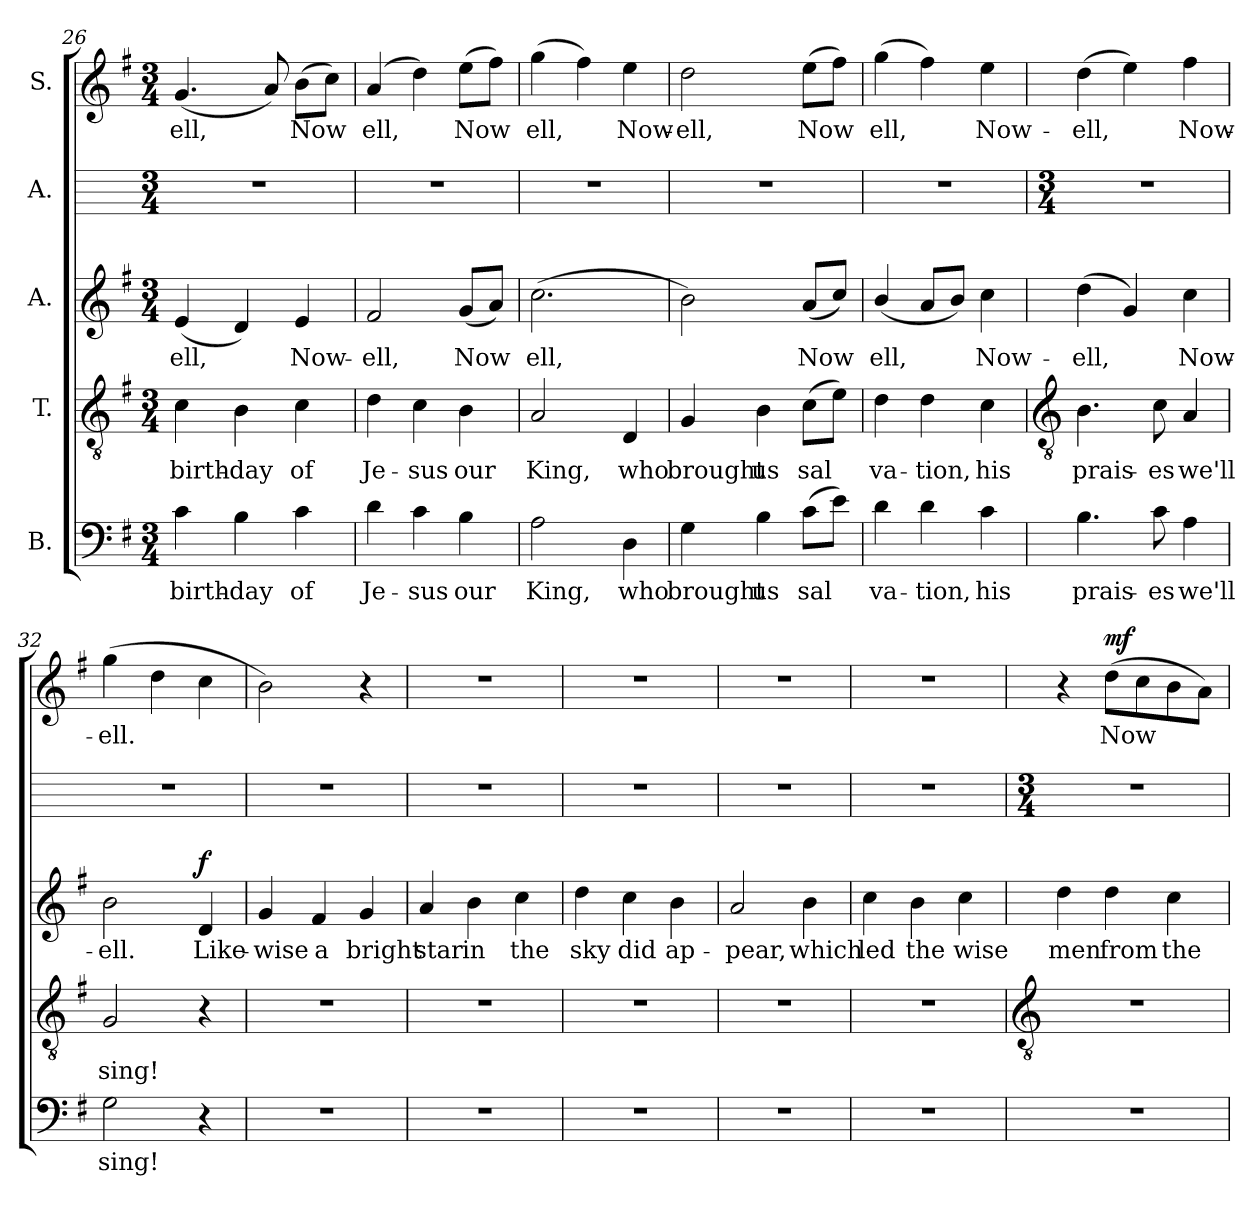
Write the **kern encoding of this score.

**kern	**text	**kern	**text	**kern	**text	**dynam	**kern	**kern	**text	**dynam
*part5	*part5	*part4	*part4	*part3	*part3	*part3	*part2	*part1	*part1	*part1
*staff5	*staff5	*staff4	*staff4	*staff3	*staff3	*staff3	*staff2	*staff1	*staff1	*staff1
*I"B.	*	*I"T.	*	*I"A.	*	*	*I"A.	*I"S.	*	*
!!LO:LB:g=z
*clefF4	*	*clefGv2	*	*clefG2	*	*	*	*clefG2	*	*
*k[f#]	*	*k[f#]	*	*k[f#]	*	*	*	*k[f#]	*	*
*G:	*	*G:	*	*G:	*	*	*	*G:	*	*
*M3/4	*	*M3/4	*	*M3/4	*	*	*M3/4	*M3/4	*	*
=26	=26	=26	=26	=26	=26	=26	=26	=26	=26	=26
!	!LO:LY:b	!	!LO:LY:b	!	!LO:LY:b	!	!	!	!LO:LY:b	!
4c	birth-	4c	birth-	(<4e	-ell,	.	2.r	(<4.g	ell,	.
!	!LO:LY:b	!	!LO:LY:b	!	!	!	!	!	!	!
4B	-day	4B	-day	4d)	.	.	.	.	.	.
.	.	.	.	.	.	.	.	8a)	.	.
!	!LO:LY:b	!	!LO:LY:b	!	!LO:LY:b	!	!	!	!LO:LY:b	!
4c	of	4c	of	4e	Now-	.	.	(>8bL	Now	.
.	.	.	.	.	.	.	.	8ccJ)	.	.
=27	=27	=27	=27	=27	=27	=27	=27	=27	=27	=27
!	!LO:LY:b	!	!LO:LY:b	!	!LO:LY:b	!	!	!	!LO:LY:b	!
4d	Je-	4d	Je-	2f#	-ell,	.	2.r	(>4a	ell,	.
!	!LO:LY:b	!	!LO:LY:b	!	!	!	!	!	!	!
4c	-sus	4c	-sus	.	.	.	.	4dd)	.	.
!	!LO:LY:b	!	!LO:LY:b	!	!LO:LY:b	!	!	!	!LO:LY:b	!
4B	our	4B	our	(<8gL	Now	.	.	(>8eeL	Now	.
.	.	.	.	8aJ)	.	.	.	8ff#J)	.	.
=28	=28	=28	=28	=28	=28	=28	=28	=28	=28	=28
!	!LO:LY:b	!	!LO:LY:b	!	!LO:LY:b	!	!	!	!LO:LY:b	!
2A	King,	2A	King,	(>2.cc	ell,	.	2.r	(>4gg	ell,	.
.	.	.	.	.	.	.	.	4ff#)	.	.
!	!LO:LY:b	!	!LO:LY:b	!	!	!	!	!	!LO:LY:b	!
4D	who	4D	who	.	.	.	.	4ee	Now-	.
=29	=29	=29	=29	=29	=29	=29	=29	=29	=29	=29
!	!LO:LY:b	!	!LO:LY:b	!	!	!	!	!	!LO:LY:b	!
4G	brought	4G	brought	2b)	.	.	2.r	2dd	-ell,	.
!	!LO:LY:b	!	!LO:LY:b	!	!	!	!	!	!	!
4B	us	4B	us	.	.	.	.	.	.	.
!	!LO:LY:b	!	!LO:LY:b	!	!LO:LY:b	!	!	!	!LO:LY:b	!
(>8cL	sal	(>8cL	sal	(<8a/L	Now	.	.	(>8eeL	Now	.
8eJ)	.	8eJ)	.	8cc/J)	.	.	.	8ff#J)	.	.
=30	=30	=30	=30	=30	=30	=30	=30	=30	=30	=30
!	!LO:LY:b	!	!LO:LY:b	!	!LO:LY:b	!	!	!	!LO:LY:b	!
4d	va-	4d	va-	(<4b/	ell,	.	2.r	(>4gg	ell,	.
!	!LO:LY:b	!	!LO:LY:b	!	!	!	!	!	!	!
4d	-tion,	4d	-tion,	8aL	.	.	.	4ff#)	.	.
.	.	.	.	8bJ)	.	.	.	.	.	.
!	!LO:LY:b	!	!LO:LY:b	!	!LO:LY:b	!	!	!	!LO:LY:b	!
4c	his	4c	his	4cc	Now-	.	.	4ee	Now-	.
!!LO:LB:g=z
=31	=31	=31	=31	=31	=31	=31	=31	=31	=31	=31
*	*	*clefGv2	*	*	*	*	*	*	*	*
*	*	*	*	*	*	*	*M3/4	*	*	*
!	!LO:LY:b	!	!LO:LY:b	!	!LO:LY:b	!	!	!	!LO:LY:b	!
4.B	prais-	4.B	prais-	(>4dd	-ell,	.	2.r	(>4dd	-ell,	.
.	.	.	.	4g)	.	.	.	4ee)	.	.
!	!LO:LY:b	!	!LO:LY:b	!	!	!	!	!	!	!
8c	-es	8c	-es	.	.	.	.	.	.	.
!	!LO:LY:b	!	!LO:LY:b	!	!LO:LY:b	!	!	!	!LO:LY:b	!
4A	we'll	4A	we'll	4cc	Now-	.	.	4ff#	Now-	.
=32	=32	=32	=32	=32	=32	=32	=32	=32	=32	=32
!	!LO:LY:b	!	!LO:LY:b	!	!LO:LY:b	!	!	!	!LO:LY:b	!
2G	sing!	2G	sing!	2b	-ell.	.	2.r	(>4gg	-ell.	.
.	.	.	.	.	.	.	.	4dd	.	.
!	!	!	!	!	!LO:LY:b	!LO:DY:a	!	!	!	!
4r	.	4r	.	4d	Like-	f	.	4cc	.	.
=33	=33	=33	=33	=33	=33	=33	=33	=33	=33	=33
!LO:N:vis=1	!	!LO:N:vis=1	!	!	!LO:LY:b	!	!	!	!	!
2.r	.	2.r	.	4g	-wise	.	2.r	2b)	.	.
!	!	!	!	!	!LO:LY:b	!	!	!	!	!
.	.	.	.	4f#	a	.	.	.	.	.
!	!	!	!	!	!LO:LY:b	!	!	!	!	!
.	.	.	.	4g	bright	.	.	4r	.	.
=34	=34	=34	=34	=34	=34	=34	=34	=34	=34	=34
!LO:N:vis=1	!	!LO:N:vis=1	!	!	!LO:LY:b	!	!	!LO:N:vis=1	!	!
2.r	.	2.r	.	4a	star	.	2.r	2.r	.	.
!	!	!	!	!	!LO:LY:b	!	!	!	!	!
.	.	.	.	4b	in	.	.	.	.	.
!	!	!	!	!	!LO:LY:b	!	!	!	!	!
.	.	.	.	4cc	the	.	.	.	.	.
=35	=35	=35	=35	=35	=35	=35	=35	=35	=35	=35
!LO:N:vis=1	!	!LO:N:vis=1	!	!	!LO:LY:b	!	!	!LO:N:vis=1	!	!
2.r	.	2.r	.	4dd	sky	.	2.r	2.r	.	.
!	!	!	!	!	!LO:LY:b	!	!	!	!	!
.	.	.	.	4cc	did	.	.	.	.	.
!	!	!	!	!	!LO:LY:b	!	!	!	!	!
.	.	.	.	4b	ap-	.	.	.	.	.
=36	=36	=36	=36	=36	=36	=36	=36	=36	=36	=36
!LO:N:vis=1	!	!LO:N:vis=1	!	!	!LO:LY:b	!	!	!LO:N:vis=1	!	!
2.r	.	2.r	.	2a	-pear,	.	2.r	2.r	.	.
!	!	!	!	!	!LO:LY:b	!	!	!	!	!
.	.	.	.	4b	which	.	.	.	.	.
=37	=37	=37	=37	=37	=37	=37	=37	=37	=37	=37
!LO:N:vis=1	!	!LO:N:vis=1	!	!	!LO:LY:b	!	!	!LO:N:vis=1	!	!
2.r	.	2.r	.	4cc	led	.	2.r	2.r	.	.
!	!	!	!	!	!LO:LY:b	!	!	!	!	!
.	.	.	.	4b	the	.	.	.	.	.
!	!	!	!	!	!LO:LY:b	!	!	!	!	!
.	.	.	.	4cc	wise	.	.	.	.	.
!!LO:LB:g=z
=38	=38	=38	=38	=38	=38	=38	=38	=38	=38	=38
*	*	*clefGv2	*	*	*	*	*	*	*	*
*	*	*	*	*	*	*	*M3/4	*	*	*
!LO:N:vis=1	!	!LO:N:vis=1	!	!	!LO:LY:b	!	!	!	!	!
2.r	.	2.r	.	4dd	men	.	2.r	4r	.	.
!	!	!	!	!	!LO:LY:b	!	!	!	!LO:LY:b	!LO:DY:a
.	.	.	.	4dd	from	.	.	(>8ddL	Now	mf
.	.	.	.	.	.	.	.	8cc	.	.
!	!	!	!	!	!LO:LY:b	!	!	!	!	!
.	.	.	.	4cc	the	.	.	8b	.	.
.	.	.	.	.	.	.	.	8aJ)	.	.
=	=	=	=	=	=	=	=	=	=	=
*-	*-	*-	*-	*-	*-	*-	*-	*-	*-	*-
